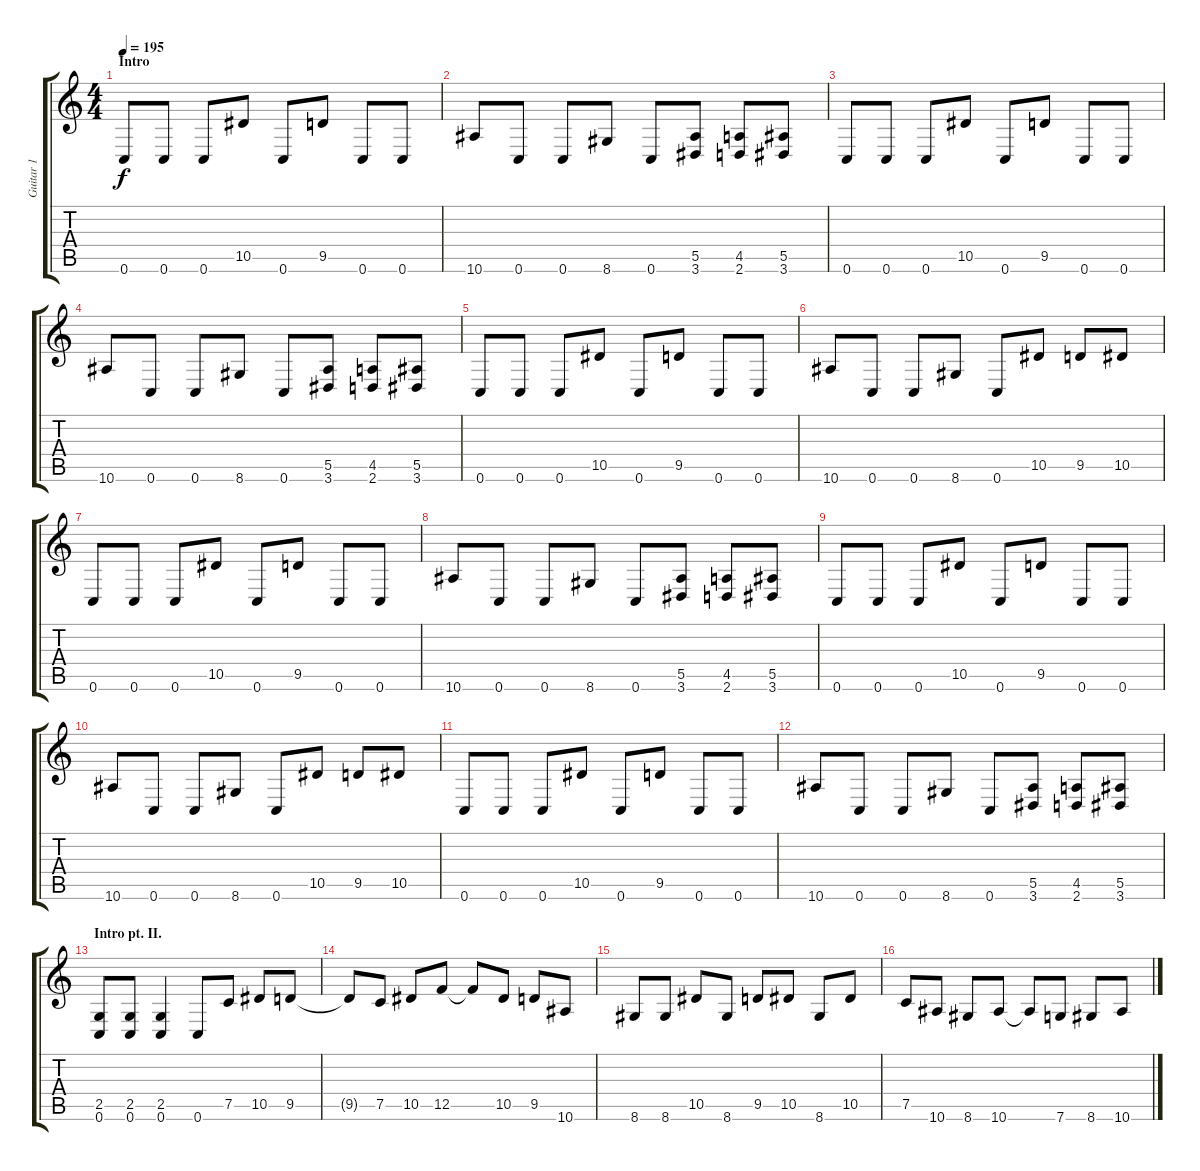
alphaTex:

\track ("Guitar 1" "Guitar 1") {instrument distortionguitar}
\staff {score tabs}
\tuning (C4 G3 Eb3 Bb2 F2 C2) {hide}
\ts (4 4)
\section ("" "Intro")
\tempo 195
\clef g2
\ks c
0.6.8{dy f instrument distortionguitar} 0.6.8 0.6.8 10.5.8 0.6.8 9.5.8 0.6.8 0.6.8 |
10.6.8 0.6.8 0.6.8 8.6.8 0.6.8 (5.5 3.6).8 (4.5 2.6).8 (5.5 3.6).8 |
0.6.8 0.6.8 0.6.8 10.5.8 0.6.8 9.5.8 0.6.8 0.6.8 |
10.6.8 0.6.8 0.6.8 8.6.8 0.6.8 (5.5 3.6).8 (4.5 2.6).8 (5.5 3.6).8 |
0.6.8 0.6.8 0.6.8 10.5.8 0.6.8 9.5.8 0.6.8 0.6.8 |
10.6.8 0.6.8 0.6.8 8.6.8 0.6.8 10.5.8 9.5.8 10.5.8 |
0.6.8 0.6.8 0.6.8 10.5.8 0.6.8 9.5.8 0.6.8 0.6.8 |
10.6.8 0.6.8 0.6.8 8.6.8 0.6.8 (5.5 3.6).8 (4.5 2.6).8 (5.5 3.6).8 |
0.6.8 0.6.8 0.6.8 10.5.8 0.6.8 9.5.8 0.6.8 0.6.8 |
10.6.8 0.6.8 0.6.8 8.6.8 0.6.8 10.5.8 9.5.8 10.5.8 |
0.6.8 0.6.8 0.6.8 10.5.8 0.6.8 9.5.8 0.6.8 0.6.8 |
10.6.8 0.6.8 0.6.8 8.6.8 0.6.8 (5.5 3.6).8 (4.5 2.6).8 (5.5 3.6).8 |
\section ("" "Intro pt. II.")
(2.5 0.6).8 (2.5 0.6).8 (2.5 0.6).4 0.6.8 7.5.8 10.5.8 9.5.8 |
9.5{t}.8 7.5.8 10.5.8 12.5.8 12.5{t}.8 10.5.8 9.5.8 10.6.8 |
8.6.8 8.6.8 10.5.8 8.6.8 9.5.8 10.5.8 8.6.8 10.5.8 |
7.5.8 10.6.8 8.6.8 10.6.8 10.6{t}.8 7.6.8 8.6.8 10.6.8
